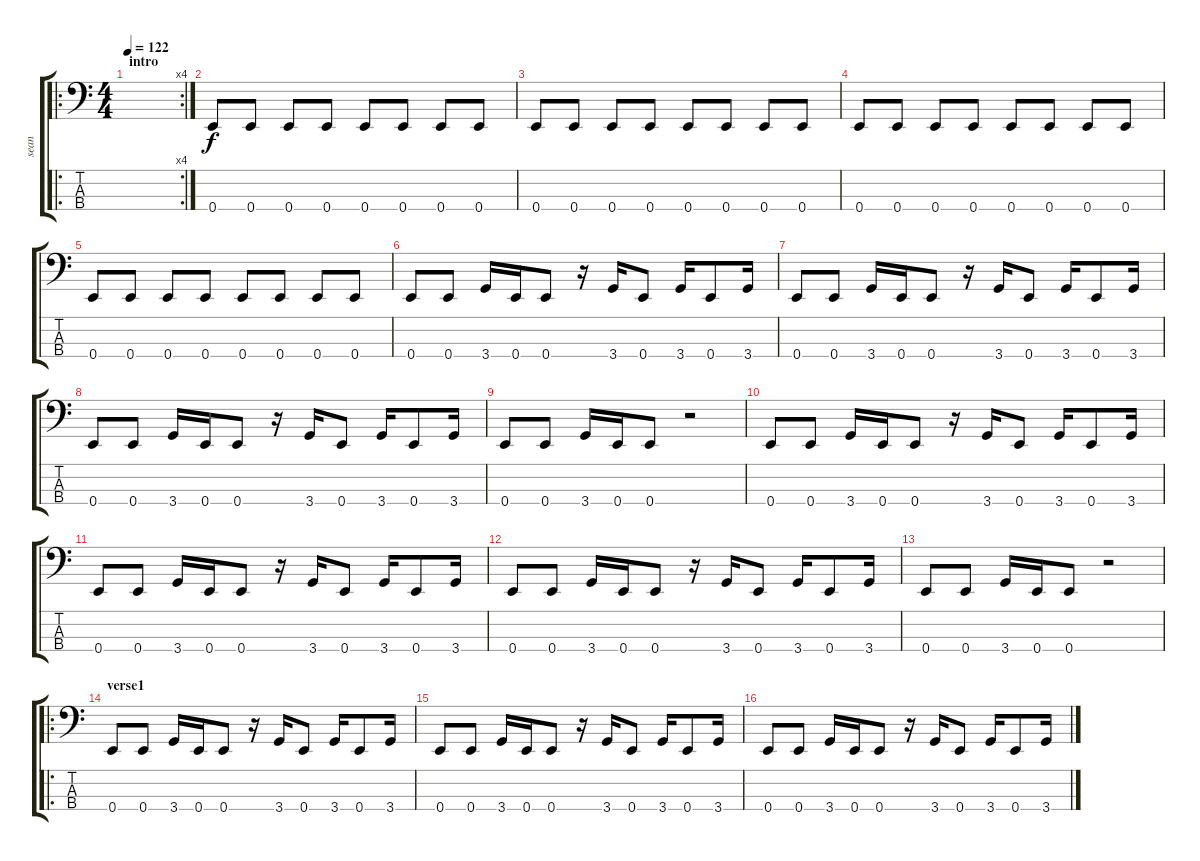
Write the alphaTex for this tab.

\track ("sean" "sean") {instrument electricbassfinger}
\staff {score tabs}
\tuning (G2 D2 A1 E1) {hide}
\ro
\rc 4
\ts (4 4)
\section ("" "intro")
\tempo 122
\clef f4
\ks c
|
0.4.8 0.4.8 0.4.8 0.4.8 0.4.8 0.4.8 0.4.8 0.4.8 |
0.4.8 0.4.8 0.4.8 0.4.8 0.4.8 0.4.8 0.4.8 0.4.8 |
0.4.8 0.4.8 0.4.8 0.4.8 0.4.8 0.4.8 0.4.8 0.4.8 |
0.4.8 0.4.8 0.4.8 0.4.8 0.4.8 0.4.8 0.4.8 0.4.8 |
0.4.8 0.4.8 3.4.16 0.4.16 0.4.8 r.16 3.4.16 0.4.8 3.4.16 0.4.8 3.4.16 |
0.4.8 0.4.8 3.4.16 0.4.16 0.4.8 r.16 3.4.16 0.4.8 3.4.16 0.4.8 3.4.16 |
0.4.8 0.4.8 3.4.16 0.4.16 0.4.8 r.16 3.4.16 0.4.8 3.4.16 0.4.8 3.4.16 |
0.4.8 0.4.8 3.4.16 0.4.16 0.4.8 r.2 |
0.4.8 0.4.8 3.4.16 0.4.16 0.4.8 r.16 3.4.16 0.4.8 3.4.16 0.4.8 3.4.16 |
0.4.8 0.4.8 3.4.16 0.4.16 0.4.8 r.16 3.4.16 0.4.8 3.4.16 0.4.8 3.4.16 |
0.4.8 0.4.8 3.4.16 0.4.16 0.4.8 r.16 3.4.16 0.4.8 3.4.16 0.4.8 3.4.16 |
0.4.8 0.4.8 3.4.16 0.4.16 0.4.8 r.2 |
\ro
\section ("" "verse1")
0.4.8 0.4.8 3.4.16 0.4.16 0.4.8 r.16 3.4.16 0.4.8 3.4.16 0.4.8 3.4.16 |
0.4.8 0.4.8 3.4.16 0.4.16 0.4.8 r.16 3.4.16 0.4.8 3.4.16 0.4.8 3.4.16 |
0.4.8 0.4.8 3.4.16 0.4.16 0.4.8 r.16 3.4.16 0.4.8 3.4.16 0.4.8 3.4.16
